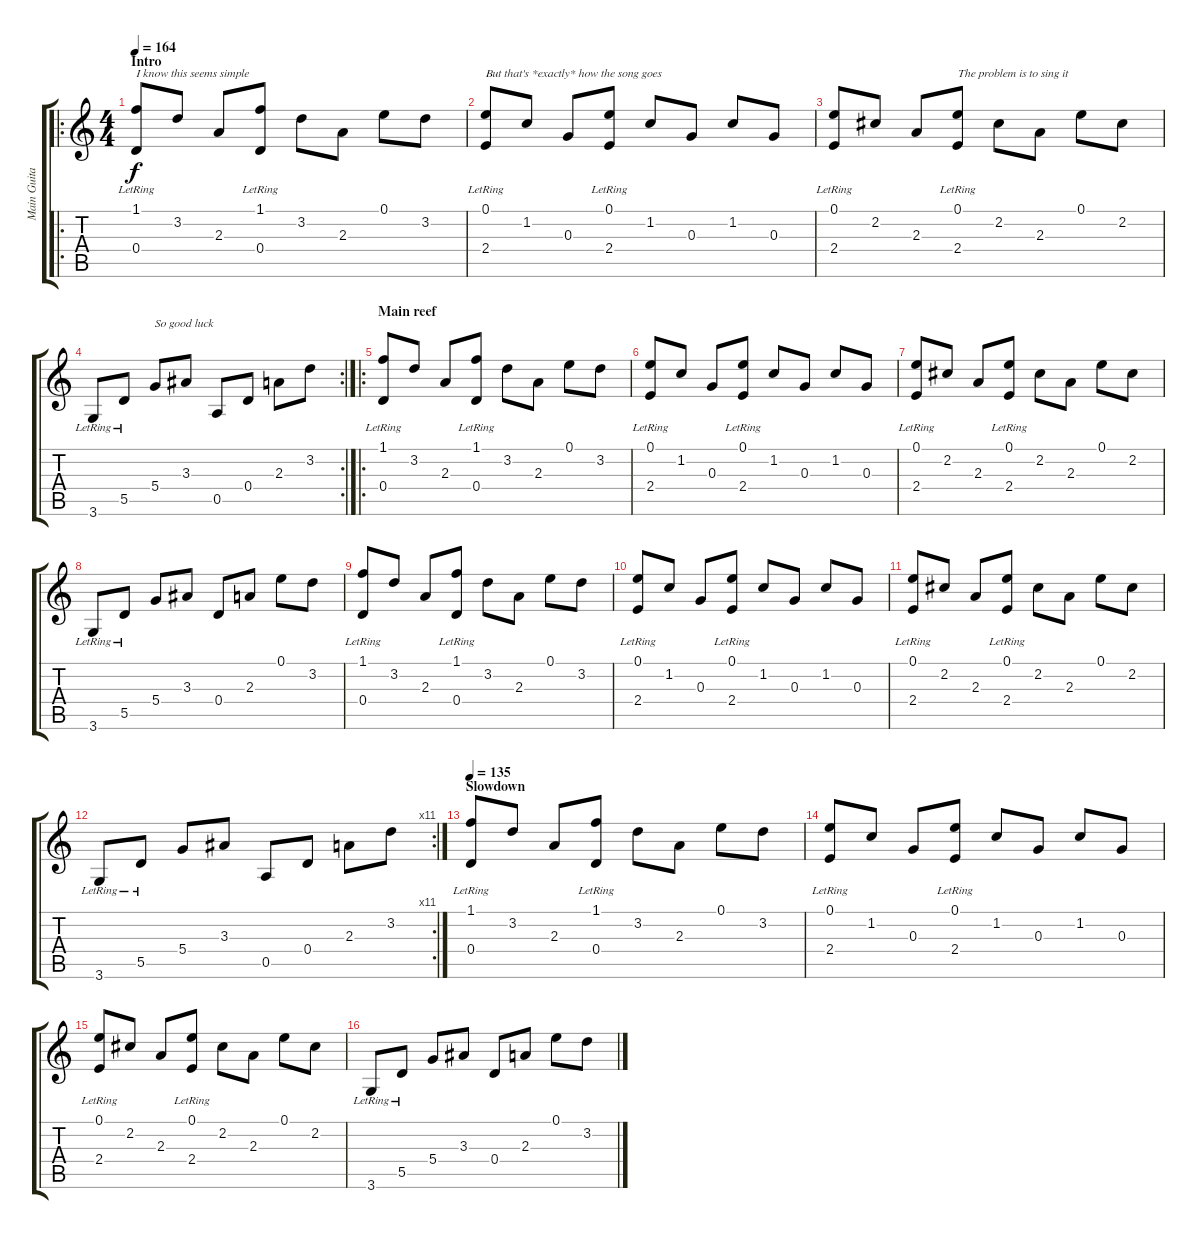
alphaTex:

\track ("Main Guitar" "Main Guita") {instrument acousticguitarsteel}
\staff {score tabs}
\tuning (E4 B3 G3 D3 A2 E2) {hide}
\ro
\ts (4 4)
\section ("" "Intro")
\tempo 164
\clef g2
\ks c
(1.1 0.4{lr}).8{txt "I know this seems simple" dy f instrument acousticguitarsteel} 3.2.8 2.3.8 (1.1 0.4{lr}).8 3.2.8 2.3.8 0.1.8 3.2.8 |
(0.1 2.4{lr}).8{txt "But that's *exactly* how the song goes"} 1.2.8 0.3.8 (0.1 2.4{lr}).8 1.2.8 0.3.8 1.2.8 0.3.8 |
(0.1 2.4{lr}).8 2.2.8 2.3.8 (0.1 2.4{lr}).8{txt "The problem is to sing it"} 2.2.8 2.3.8 0.1.8 2.2.8 |
\rc 2
3.6{lr}.8 5.5{lr}.8 5.4.8{txt "So good luck"} 3.3.8 0.5.8 0.4.8 2.3.8 3.2.8 |
\ro
\section ("" "Main reef")
(1.1 0.4{lr}).8 3.2.8 2.3.8 (1.1 0.4{lr}).8 3.2.8 2.3.8 0.1.8 3.2.8 |
(0.1 2.4{lr}).8 1.2.8 0.3.8 (0.1 2.4{lr}).8 1.2.8 0.3.8 1.2.8 0.3.8 |
(0.1 2.4{lr}).8 2.2.8 2.3.8 (0.1 2.4{lr}).8 2.2.8 2.3.8 0.1.8 2.2.8 |
3.6{lr}.8 5.5{lr}.8 5.4.8 3.3.8 0.4.8 2.3.8 0.1.8 3.2.8 |
(1.1 0.4{lr}).8 3.2.8 2.3.8 (1.1 0.4{lr}).8 3.2.8 2.3.8 0.1.8 3.2.8 |
(0.1 2.4{lr}).8 1.2.8 0.3.8 (0.1 2.4{lr}).8 1.2.8 0.3.8 1.2.8 0.3.8 |
(0.1 2.4{lr}).8 2.2.8 2.3.8 (0.1 2.4{lr}).8 2.2.8 2.3.8 0.1.8 2.2.8 |
\rc 11
3.6{lr}.8 5.5{lr}.8 5.4.8 3.3.8 0.5.8 0.4.8 2.3.8 3.2.8 |
\section ("" "Slowdown")
\tempo 135
(1.1 0.4{lr}).8 3.2.8 2.3.8 (1.1 0.4{lr}).8 3.2.8 2.3.8 0.1.8 3.2.8 |
(0.1 2.4{lr}).8 1.2.8 0.3.8 (0.1 2.4{lr}).8 1.2.8 0.3.8 1.2.8 0.3.8 |
(0.1 2.4{lr}).8 2.2.8 2.3.8 (0.1 2.4{lr}).8 2.2.8 2.3.8 0.1.8 2.2.8 |
3.6{lr}.8 5.5{lr}.8 5.4.8 3.3.8 0.4.8 2.3.8 0.1.8 3.2.8
